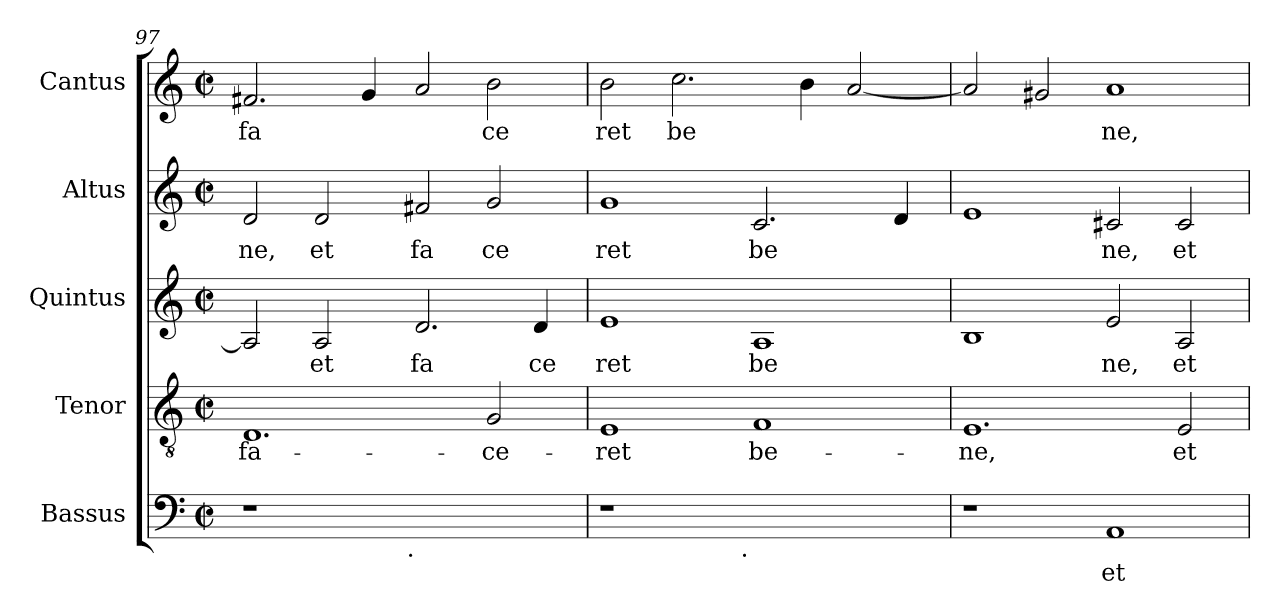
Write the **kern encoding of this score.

**kern	**text	**kern	**text	**kern	**text	**kern	**text	**kern	**text
*part5	*part5	*part4	*part4	*part3	*part3	*part2	*part2	*part1	*part1
*staff5	*staff5	*staff4	*staff4	*staff3	*staff3	*staff2	*staff2	*staff1	*staff1
*I"Bassus	*	*I"Tenor	*	*I"Quintus	*	*I"Altus	*	*I"Cantus	*
*clefF4	*	*clefGv2	*	*clefG2	*	*clefG2	*	*clefG2	*
*k[]	*	*k[]	*	*k[]	*	*k[]	*	*k[]	*
*C:	*	*C:	*	*C:	*	*C:	*	*C:	*
*M2/2	*	*M2/2	*	*M2/2	*	*M2/2	*	*M2/2	*
*met(c|)	*	*met(c|)	*	*met(c|)	*	*met(c|)	*	*met(c|)	*
=97	=97	=97	=97	=97	=97	=97	=97	=97	=97
!	!	!	!LO:LY:b:cj	!	!LO:LY:b:cj	!	!LO:LY:b:cj	!	!LO:LY:b:cj
*^	*	*	*	*	*	*	*	*	*
1r	2ryy	.	1.D	fa-	2A/]	.	2d/	ne,	2.f#X/	fa
!	!	!	!	!	!	!LO:LY:b:cj	!	!LO:LY:b:cj	!	!
.	4ryy	.	.	.	2A/	et	2d/	et	.	.
!	!	!	!	!	!	!	!	!	!	!LO:LY:b:cj
.	8...ryy	.	.	.	.	.	.	.	4g/	.
!	!LO:TX:b:t=.	!	!	!	!	!	!	!	!	!
.	1ryy	.	.	.	.	.	.	.	.	.
!	!	!	!	!	!	!LO:LY:b:cj	!	!LO:LY:b:cj	!	!LO:LY:b:cj
1ryy	.	.	.	.	2.d/	fa	2f#X/	fa	2a/	.
!	!	!	!	!LO:LY:b:cj	!	!	!	!LO:LY:b:cj	!	!LO:LY:b:cj
.	.	.	2G/	-ce-	.	.	2g/	ce	2b\	ce
!	!	!	!	!	!	!LO:LY:b:cj	!	!	!	!
.	.	.	.	.	4d/	ce	.	.	.	.
.	64ryy	.	.	.	.	.	.	.	.	.
=98	=98	=98	=98	=98	=98	=98	=98	=98	=98	=98
!	!	!	!	!LO:LY:b:cj	!	!LO:LY:b:cj	!	!LO:LY:b:cj	!	!LO:LY:b:cj
1r	2ryy	.	1E	-ret	1e	ret	1g	ret	2b\	ret
!	!	!	!	!	!	!	!	!	!	!LO:LY:b:cj
.	4...ryy	.	.	.	.	.	.	.	2.cc\	be
!	!LO:TX:b:t=.	!	!	!	!	!	!	!	!	!
.	1ryy	.	.	.	.	.	.	.	.	.
!	!	!	!	!LO:LY:b:cj	!	!LO:LY:b:cj	!	!LO:LY:b:cj	!	!
1ryy	.	.	1F	be-	1A	be	2.c/	be	.	.
!	!	!	!	!	!	!	!	!	!	!LO:LY:b:cj
.	.	.	.	.	.	.	.	.	4b\	.
!	!	!	!	!	!	!	!	!	!	!LO:LY:b:cj
.	.	.	.	.	.	.	.	.	[<2a/	.
!	!	!	!	!	!	!	!	!LO:LY:b:cj	!	!
.	.	.	.	.	.	.	4d/	.	.	.
.	32ryy	.	.	.	.	.	.	.	.	.
=99	=99	=99	=99	=99	=99	=99	=99	=99	=99	=99
!	!	!	!	!LO:LY:b:cj	!	!LO:LY:b:cj	!	!LO:LY:b:cj	!	!LO:LY:b:cj
*v	*v	*	*	*	*	*	*	*	*	*
1r	.	1.E	-ne,	1B	.	1e	.	2a/]	.
!	!	!	!	!	!	!	!	!	!LO:LY:b:cj
.	.	.	.	.	.	.	.	2g#/	.
!	!LO:LY:b:cj	!	!	!	!LO:LY:b:cj	!	!LO:LY:b:cj	!	!LO:LY:b:cj
1AA	et	.	.	2e/	ne,	2c#X/	ne,	1a	ne,
!	!	!	!LO:LY:b:cj	!	!LO:LY:b:cj	!	!LO:LY:b:cj	!	!
.	.	2E/	et	2A/	et	2c#/	et	.	.
=	=	=	=	=	=	=	=	=	=
*-	*-	*-	*-	*-	*-	*-	*-	*-	*-
